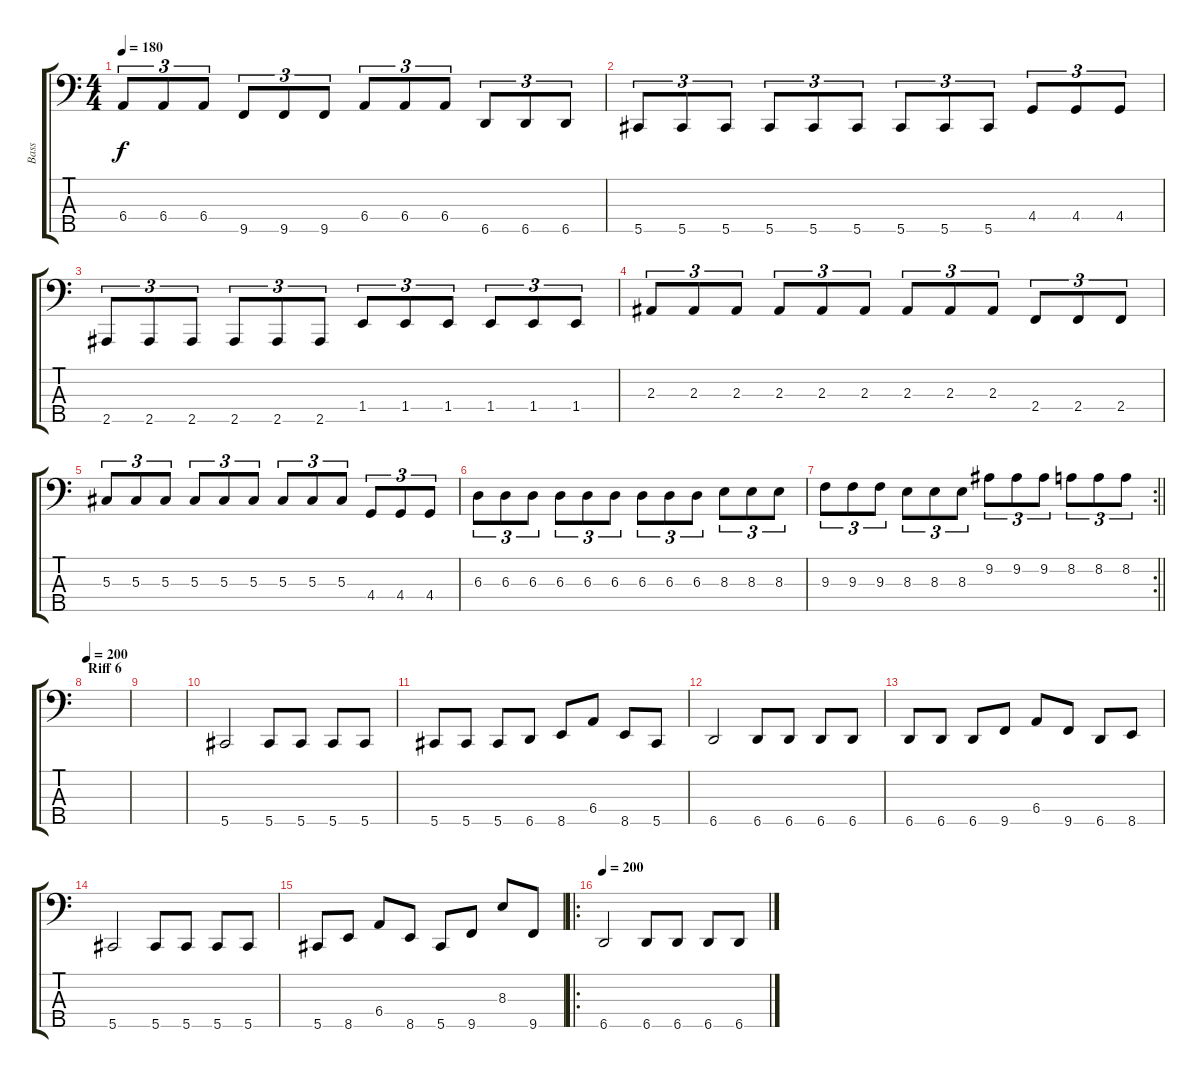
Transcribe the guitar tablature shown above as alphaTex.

\track ("Bass" "Bass") {instrument electricbassfinger}
\staff {score tabs}
\tuning (Gb2 Db2 Ab1 Eb1 Ab0) {hide}
\ts (4 4)
\tempo 180
\clef f4
\ks c
6.4.8{tu (3 2) dy f} 6.4.8{tu (3 2)} 6.4.8{tu (3 2)} 9.5.8{tu (3 2)} 9.5.8{tu (3 2)} 9.5.8{tu (3 2)} 6.4.8{tu (3 2)} 6.4.8{tu (3 2)} 6.4.8{tu (3 2)} 6.5.8{tu (3 2)} 6.5.8{tu (3 2)} 6.5.8{tu (3 2)} |
5.5.8{tu (3 2)} 5.5.8{tu (3 2)} 5.5.8{tu (3 2)} 5.5.8{tu (3 2)} 5.5.8{tu (3 2)} 5.5.8{tu (3 2)} 5.5.8{tu (3 2)} 5.5.8{tu (3 2)} 5.5.8{tu (3 2)} 4.4.8{tu (3 2)} 4.4.8{tu (3 2)} 4.4.8{tu (3 2)} |
2.5.8{tu (3 2)} 2.5.8{tu (3 2)} 2.5.8{tu (3 2)} 2.5.8{tu (3 2)} 2.5.8{tu (3 2)} 2.5.8{tu (3 2)} 1.4.8{tu (3 2)} 1.4.8{tu (3 2)} 1.4.8{tu (3 2)} 1.4.8{tu (3 2)} 1.4.8{tu (3 2)} 1.4.8{tu (3 2)} |
2.3.8{tu (3 2)} 2.3.8{tu (3 2)} 2.3.8{tu (3 2)} 2.3.8{tu (3 2)} 2.3.8{tu (3 2)} 2.3.8{tu (3 2)} 2.3.8{tu (3 2)} 2.3.8{tu (3 2)} 2.3.8{tu (3 2)} 2.4.8{tu (3 2)} 2.4.8{tu (3 2)} 2.4.8{tu (3 2)} |
5.3.8{tu (3 2)} 5.3.8{tu (3 2)} 5.3.8{tu (3 2)} 5.3.8{tu (3 2)} 5.3.8{tu (3 2)} 5.3.8{tu (3 2)} 5.3.8{tu (3 2)} 5.3.8{tu (3 2)} 5.3.8{tu (3 2)} 4.4.8{tu (3 2)} 4.4.8{tu (3 2)} 4.4.8{tu (3 2)} |
6.3.8{tu (3 2)} 6.3.8{tu (3 2)} 6.3.8{tu (3 2)} 6.3.8{tu (3 2)} 6.3.8{tu (3 2)} 6.3.8{tu (3 2)} 6.3.8{tu (3 2)} 6.3.8{tu (3 2)} 6.3.8{tu (3 2)} 8.3.8{tu (3 2)} 8.3.8{tu (3 2)} 8.3.8{tu (3 2)} |
\rc 2
\barLineRight lightlight
9.3.8{tu (3 2)} 9.3.8{tu (3 2)} 9.3.8{tu (3 2)} 8.3.8{tu (3 2)} 8.3.8{tu (3 2)} 8.3.8{tu (3 2)} 9.2.8{tu (3 2)} 9.2.8{tu (3 2)} 9.2.8{tu (3 2)} 8.2.8{tu (3 2)} 8.2.8{tu (3 2)} 8.2.8{tu (3 2)} |
\section ("" "Riff 6")
\tempo 200
|
|
5.5.2 5.5.8 5.5.8 5.5.8 5.5.8 |
5.5.8 5.5.8 5.5.8 6.5.8 8.5.8 6.4.8 8.5.8 5.5.8 |
6.5.2 6.5.8 6.5.8 6.5.8 6.5.8 |
6.5.8 6.5.8 6.5.8 9.5.8 6.4.8 9.5.8 6.5.8 8.5.8 |
5.5.2 5.5.8 5.5.8 5.5.8 5.5.8 |
5.5.8 8.5.8 6.4.8 8.5.8 5.5.8 9.5.8 8.3.8 9.5.8 |
\ro
\tempo 200
6.5.2 6.5.8 6.5.8 6.5.8 6.5.8
